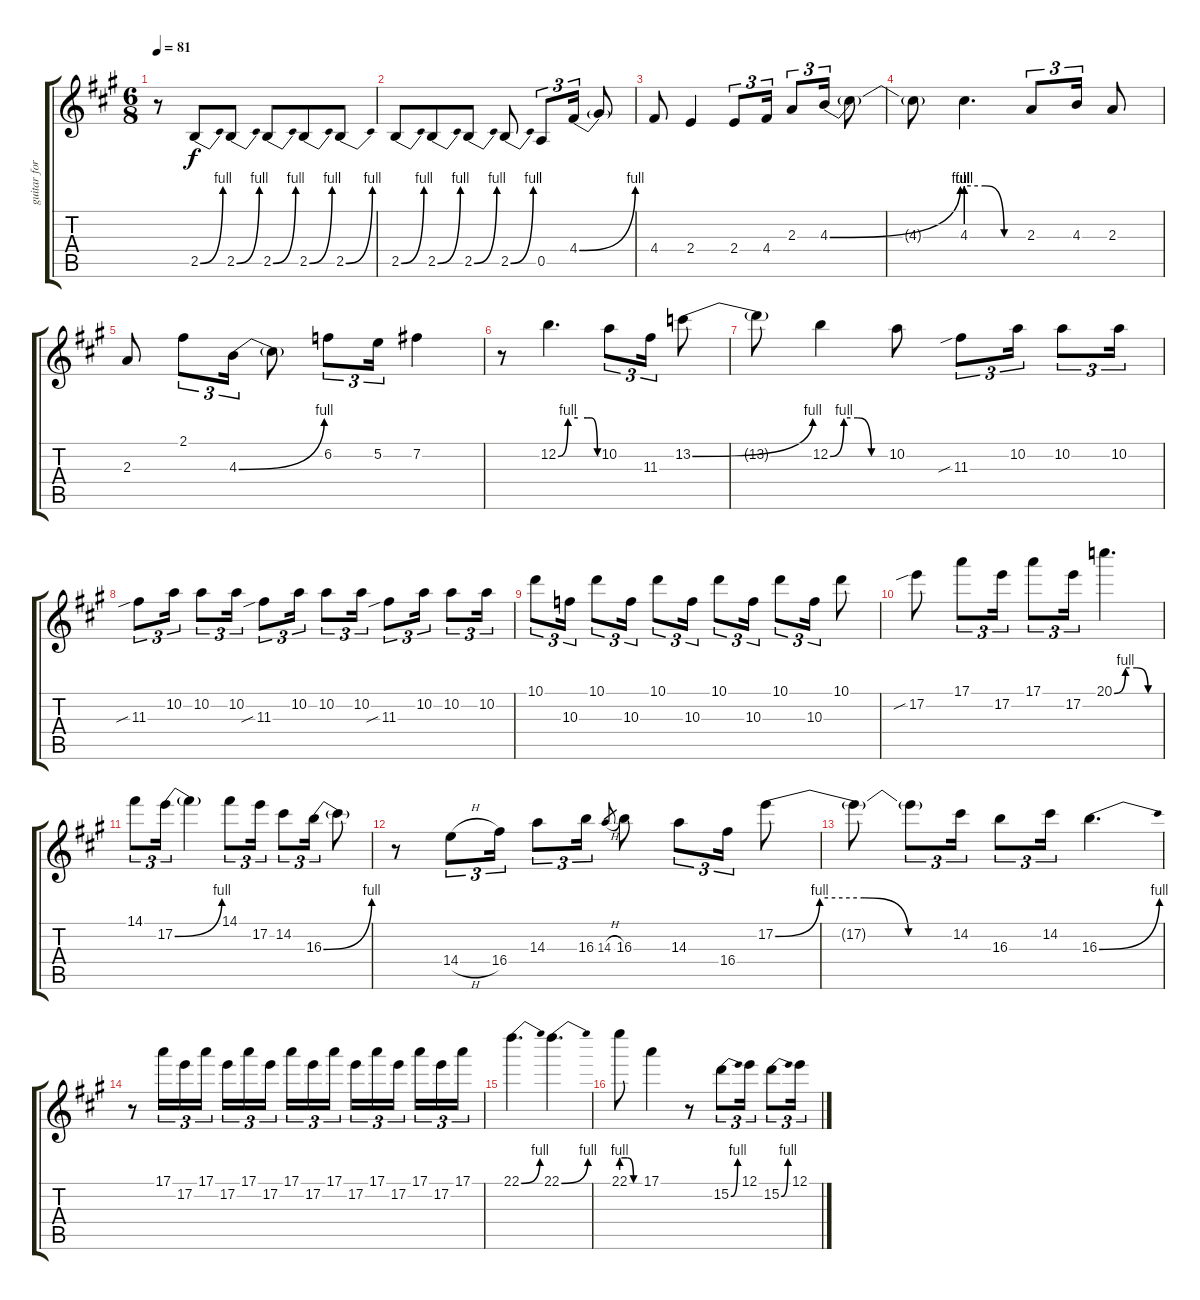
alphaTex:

\track ("guitar for solo" "guitar for") {instrument distortionguitar}
\staff {score tabs}
\tuning (E4 B3 G3 D3 A2 E2) {hide}
\ts (6 8)
\tempo 81
\clef g2
\ks a
r.8{dy f} 2.5{be (bend 0 0 60 4)}.8 2.5{be (bend 0 0 60 4)}.8 2.5{be (bend 0 0 60 4)}.8 2.5{be (bend 0 0 60 4)}.8 2.5{be (bend 0 0 60 4)}.8 |
2.5{be (bend 0 0 60 4)}.8 2.5{be (bend 0 0 60 4)}.8 2.5{be (bend 0 0 60 4)}.8 2.5{be (bend 0 0 60 4)}.8 0.5.8{tu (3 2)} 4.4{be (bend 0 0 60 4)}.16{tu (3 2)} 4.4{t}.8 |
4.4.8 2.4.4 2.4.8{tu (3 2)} 4.4.16{tu (3 2)} 2.3.8{tu (3 2)} 4.3{be (bend 0 0 60 4)}.16{tu (3 2)} 4.3{t}.8 |
4.3{t}.8 4.3{be (custom 0 4 20 4 40 0 60 0)}.4{d} 2.3.8{tu (3 2)} 4.3.16{tu (3 2)} 2.3.8 |
2.3.8 2.1.8{tu (3 2)} 4.3{be (bend 0 0 60 4)}.16{tu (3 2)} 4.3{t}.8 6.2.8{tu (3 2)} 5.2.16{tu (3 2)} 7.2.4 |
r.8 12.2{be (custom 0 0 15 4 30 4 45 4 50 4 60 0)}.4{d} 10.2.8{tu (3 2)} 11.3.16{tu (3 2)} 13.2{be (bend 0 0 60 4)}.8 |
13.2{t}.8 12.2{be (custom 0 0 15 4 30 4 45 0 60 0)}.4 10.2.8 11.3{sib}.8{tu (3 2)} 10.2.16{tu (3 2)} 10.2.8{tu (3 2)} 10.2.16{tu (3 2)} |
11.3{sib}.8{tu (3 2)} 10.2.16{tu (3 2)} 10.2.8{tu (3 2)} 10.2.16{tu (3 2)} 11.3{sib}.8{tu (3 2)} 10.2.16{tu (3 2)} 10.2.8{tu (3 2)} 10.2.16{tu (3 2)} 11.3{sib}.8{tu (3 2)} 10.2.16{tu (3 2)} 10.2.8{tu (3 2)} 10.2.16{tu (3 2)} |
10.1.8{tu (3 2)} 10.3.16{tu (3 2)} 10.1.8{tu (3 2)} 10.3.16{tu (3 2)} 10.1.8{tu (3 2)} 10.3.16{tu (3 2)} 10.1.8{tu (3 2)} 10.3.16{tu (3 2)} 10.1.8{tu (3 2)} 10.3.16{tu (3 2)} 10.1.8 |
17.2{sib}.8 17.1.8{tu (3 2)} 17.2.16{tu (3 2)} 17.1.8{tu (3 2)} 17.2.16{tu (3 2)} 20.1{be (custom 0 0 15 4 30 4 45 0 60 0)}.4{d} |
14.1.8{tu (3 2)} 17.2{be (bend 0 0 60 4)}.16{tu (3 2)} 17.2{t}.4 14.1.8{tu (3 2)} 17.2.16{tu (3 2)} 14.2.8{tu (3 2)} 16.3{be (bend 0 0 60 4)}.16{tu (3 2)} 16.3{t}.8 |
r.8 14.4{h}.8{tu (3 2)} 16.4.16{tu (3 2)} 14.3.8{tu (3 2)} 16.3.16{tu (3 2)} 14.3{h}.8{gr} 16.3.8 14.3.8{tu (3 2)} 16.4.16{tu (3 2)} 17.2{be (custom 0 0 15 4 30 4 45 0 60 0)}.8 |
17.2{t}.8 17.2{t}.8{tu (3 2)} 14.2.16{tu (3 2)} 16.3.8{tu (3 2)} 14.2.16{tu (3 2)} 16.3{be (bend 0 0 60 4)}.4{d} |
r.8 17.1.16{tu (3 2)} 17.2.16{tu (3 2)} 17.1.16{tu (3 2) beam splitsecondary} 17.2.16{tu (3 2)} 17.1.16{tu (3 2)} 17.2.16{tu (3 2)} 17.1.16{tu (3 2)} 17.2.16{tu (3 2)} 17.1.16{tu (3 2) beam splitsecondary} 17.2.16{tu (3 2)} 17.1.16{tu (3 2)} 17.2.16{tu (3 2) beam splitsecondary} 17.1.16{tu (3 2)} 17.2.16{tu (3 2)} 17.1.16{tu (3 2)} |
22.1{be (bend 0 0 60 4)}.4{d} 22.1{be (bend 0 0 60 4)}.4{d} |
22.1{be (custom 0 4 20 4 40 0 60 0)}.8 17.1.4 r.8 15.2{be (bend 0 0 60 4)}.8{tu (3 2)} 12.1.16{tu (3 2)} 15.2{be (bend 0 0 60 4)}.8{tu (3 2)} 12.1.16{tu (3 2)}
